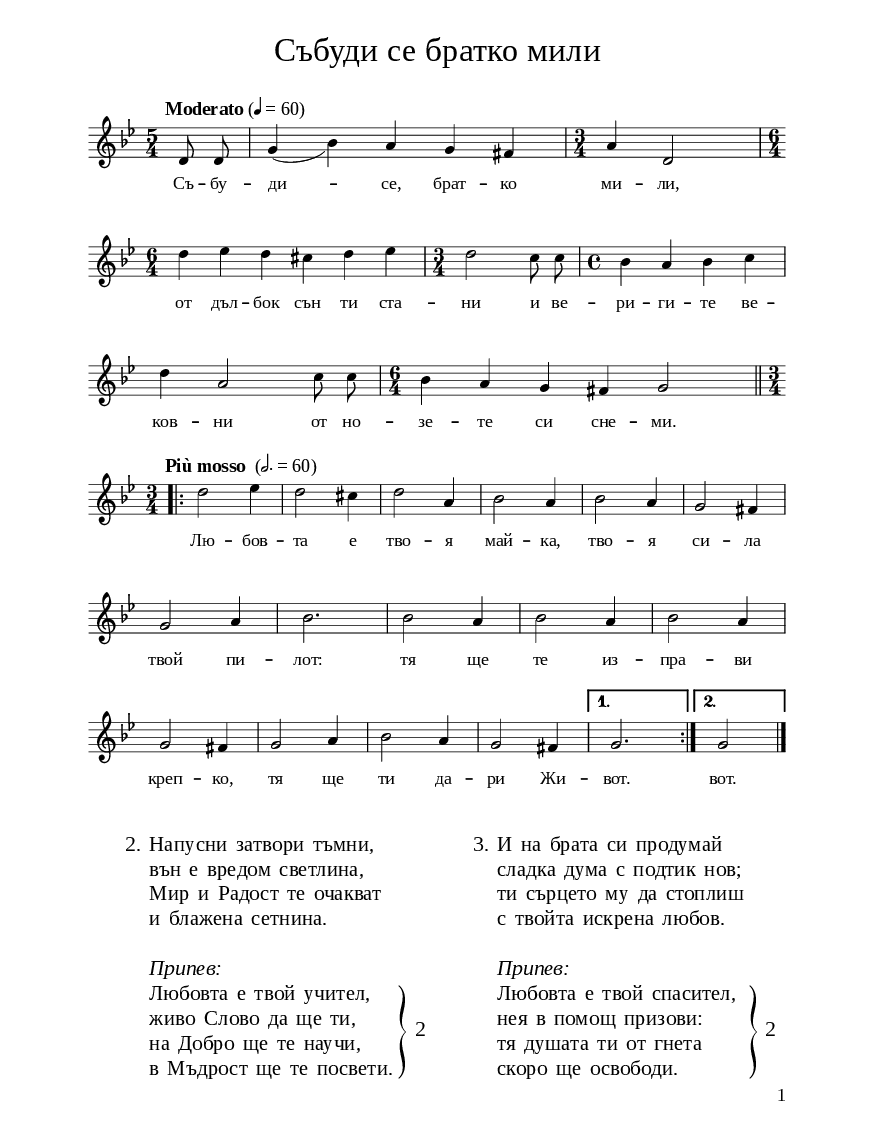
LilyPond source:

\version "2.24.2"

% include paper part and global functions
\include "include/globals.ily"

"rightBraces025" = \markup {
  \column {
    % repeat braces
    \translate #'(0 . -17.5 )
    \right-brace #45

  }
  \column {
    % repeat numbers


    \translate #'(0 . -17.9 )
    2

  }
}


\bookpart {
  \label #'ref025
  \tocItem \markup "Събуди се братко мили"
  \include "include/bookpart-paper.ily"
  \score {
    \include "include/score-layout.ily"

    \new Voice \absolute {
      \clef treble
      \key g \minor
      \time 5/4
      \tempoFunc "Moderato" 4 "60"
      \autoBeamOff

      \partial 4
      d'8 d'8 | \slurDown g'4(bes'4) \slurNeutral a'4 g'4 fis'4 | \time 3/4 a'4 d'2 | \time 6/4 \break
      d''4 es''4 d''4 cis''4 d''4 es''4 | \time 3/4 d''2 c''8 c''8 | \time 4/4 bes'4 a'4 bes'4 c''4 \break
      d''4 a'2 c''8 c''8 | \time 6/4 bes'4 a'4 g'4 fis'4 g'2 | \time 3/4 \break
      \repeat volta 2 {
        \bar ".|:-||"

        \tempoFunc "Più mosso " 2. "60"
        d''2 es''4 | d''2 cis''4| d''2  a'4 | bes'2 a'4 | bes'2 a'4 | g'2 fis'4 | \break
        g'2 a'4 | bes'2. | bes'2 a'4 | bes'2 a'4 | bes'2 a'4| \break
        g'2 fis'4 | g'2 a'4 | bes'2 a'4 | g'2 fis'4 |
      }
      \alternative {
        {
          g'2.|
        }   {
          g'2 \bar "|."
        }
      }

    }

    \addlyrics {
      Съ -- бу -- ди -- се, брат -- ко ми -- ли,
      от дъл -- бок сън ти ста -- ни и ве -- ри -- ги -- те ве --
      ков -- ни от но -- зе -- те си сне -- ми.
      Лю -- бов -- та е тво -- я май -- ка, тво -- я си -- ла
      твой пи -- лот: тя ще те из -- пра -- ви
      креп -- ко, тя ще ти да -- ри Жи -- вот. вот.
    }

    \header {
      title = \titleFunc "Събуди се братко мили" "Săbudi se bratko mili"
    }

    \midi{}

  } % score

  \markup \fontsize #bgCoupletFontSize {
    \hspace #3.5
    \override #`(baseline-skip . ,bgCoupletBaselineSkip) % affects space between column lines
    \column {

      \line { 2.  Напусни затвори тъмни, }
      \line {   "   " вън е вредом светлина, }
      \line {   "   " Мир и Радост те очакват }
      \line {   "   " и блажена сетнина. }
      \line { " " }
      \line { "   " \italic {Припев: } }
      \line { "   "Любовта е твой учител, }
      \line {   "   " живо Слово да ще ти, }
      \line {   "   " на Добро ще те научи, }
      \line {   "   " в Мъдрост ще те посвети. }

    }
    \"rightBraces025"

    \hspace #4
    \override #`(baseline-skip . ,bgCoupletBaselineSkip) % affects space between column lines
    \column {

      \line { 3. И на брата си продумай }
      \line {   "   " сладка дума с подтик нов; }
      \line {   "   " ти сърцето му да стоплиш }
      \line {   "   " с твойта искрена любов. }
      \line { " " }
      \line { "   " \italic {Припев: } }
      \line { "   "Любовта е твой спасител, }
      \line {   "   " нея в помощ призови: }
      \line {   "   " тя душата ти от гнета }
      \line {   "   " скоро ще освободи. }

    } %column
    \"rightBraces025"
  } % markup


} % bookpart
